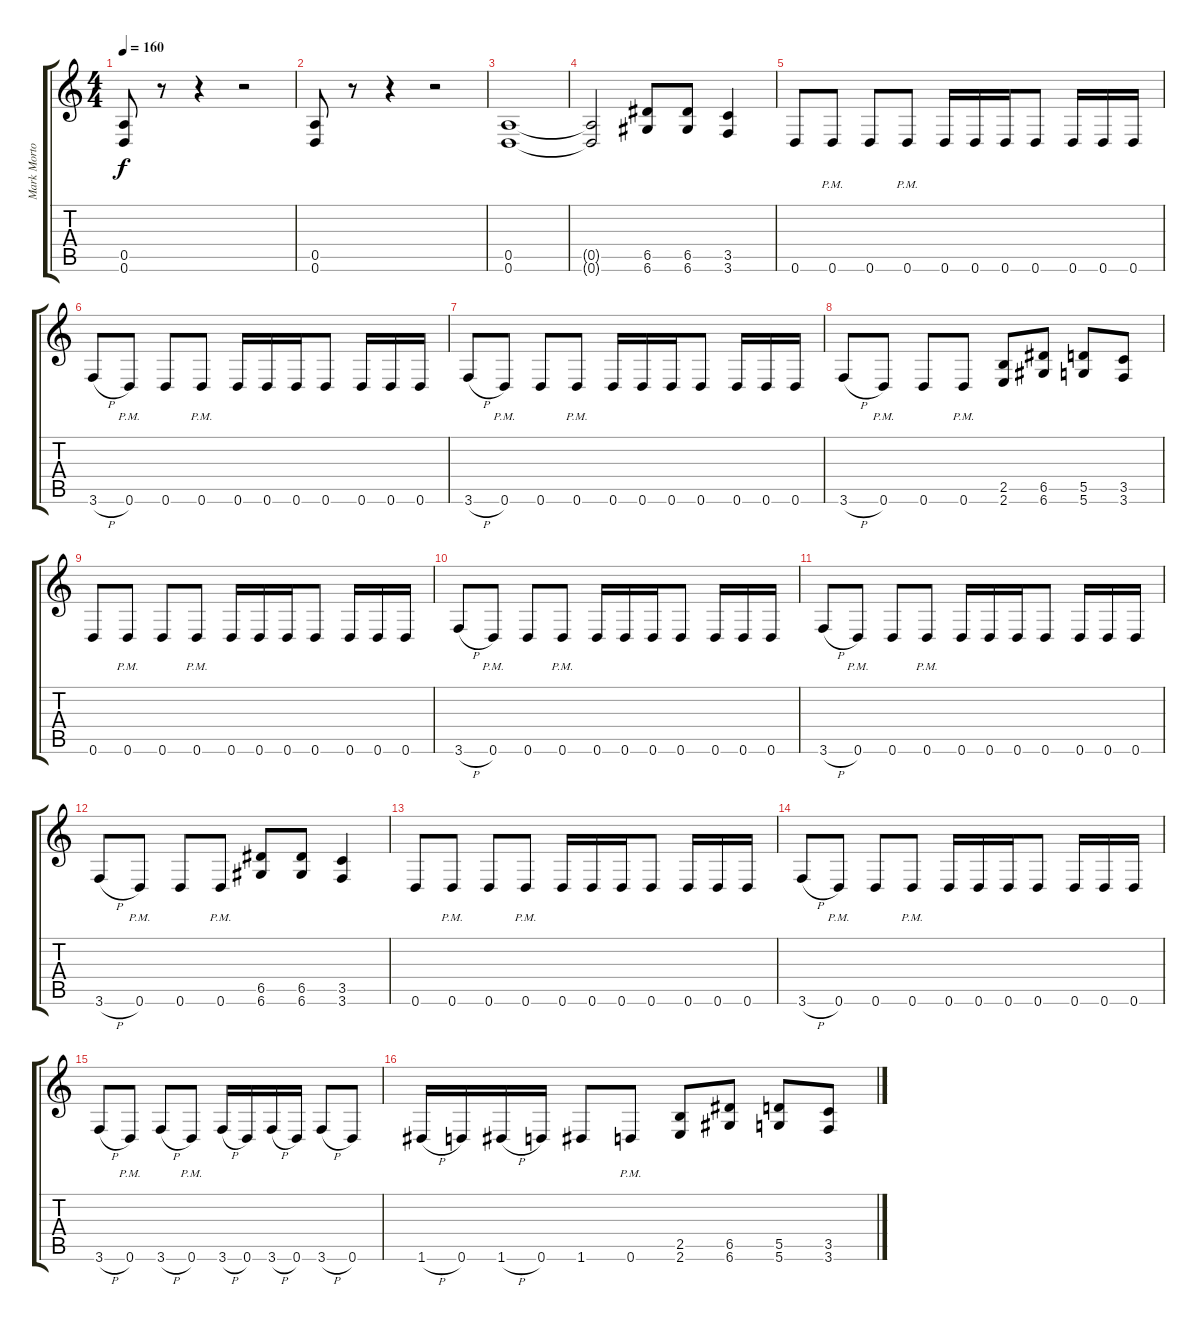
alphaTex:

\track ("Mark Morton" "Mark Morto") {instrument distortionguitar}
\staff {score tabs}
\tuning (E4 B3 G3 D3 A2 D2) {hide}
\ts (4 4)
\tempo 160
\clef g2
\ks c
(0.5 0.6).8{dy f instrument distortionguitar} r.8 r.4 r.2 |
(0.5 0.6).8 r.8 r.4 r.2 |
(0.5 0.6).1 |
(0.5{t} 0.6{t}).2 (6.5 6.6).8 (6.5 6.6).8 (3.5 3.6).4 |
0.6.8 0.6{pm}.8 0.6.8 0.6{pm}.8 0.6.16 0.6.16 0.6.16 0.6.8 0.6.16 0.6.16 0.6.16 |
3.6{h}.8 0.6{pm}.8 0.6.8 0.6{pm}.8 0.6.16 0.6.16 0.6.16 0.6.8 0.6.16 0.6.16 0.6.16 |
3.6{h}.8 0.6{pm}.8 0.6.8 0.6{pm}.8 0.6.16 0.6.16 0.6.16 0.6.8 0.6.16 0.6.16 0.6.16 |
3.6{h}.8 0.6{pm}.8 0.6.8 0.6{pm}.8 (2.5 2.6).8 (6.5 6.6).8 (5.5 5.6).8 (3.5 3.6).8 |
0.6.8 0.6{pm}.8 0.6.8 0.6{pm}.8 0.6.16 0.6.16 0.6.16 0.6.8 0.6.16 0.6.16 0.6.16 |
3.6{h}.8 0.6{pm}.8 0.6.8 0.6{pm}.8 0.6.16 0.6.16 0.6.16 0.6.8 0.6.16 0.6.16 0.6.16 |
3.6{h}.8 0.6{pm}.8 0.6.8 0.6{pm}.8 0.6.16 0.6.16 0.6.16 0.6.8 0.6.16 0.6.16 0.6.16 |
3.6{h}.8 0.6{pm}.8 0.6.8 0.6{pm}.8 (6.5 6.6).8 (6.5 6.6).8 (3.5 3.6).4 |
0.6.8 0.6{pm}.8 0.6.8 0.6{pm}.8 0.6.16 0.6.16 0.6.16 0.6.8 0.6.16 0.6.16 0.6.16 |
3.6{h}.8 0.6{pm}.8 0.6.8 0.6{pm}.8 0.6.16 0.6.16 0.6.16 0.6.8 0.6.16 0.6.16 0.6.16 |
3.6{h}.8 0.6{pm}.8 3.6{h}.8 0.6{pm}.8 3.6{h}.16 0.6.16 3.6{h}.16 0.6.16 3.6{h}.8 0.6.8 |
1.6{h}.16 0.6.16 1.6{h}.16 0.6.16 1.6.8 0.6{pm}.8 (2.5 2.6).8 (6.5 6.6).8 (5.5 5.6).8 (3.5 3.6).8
